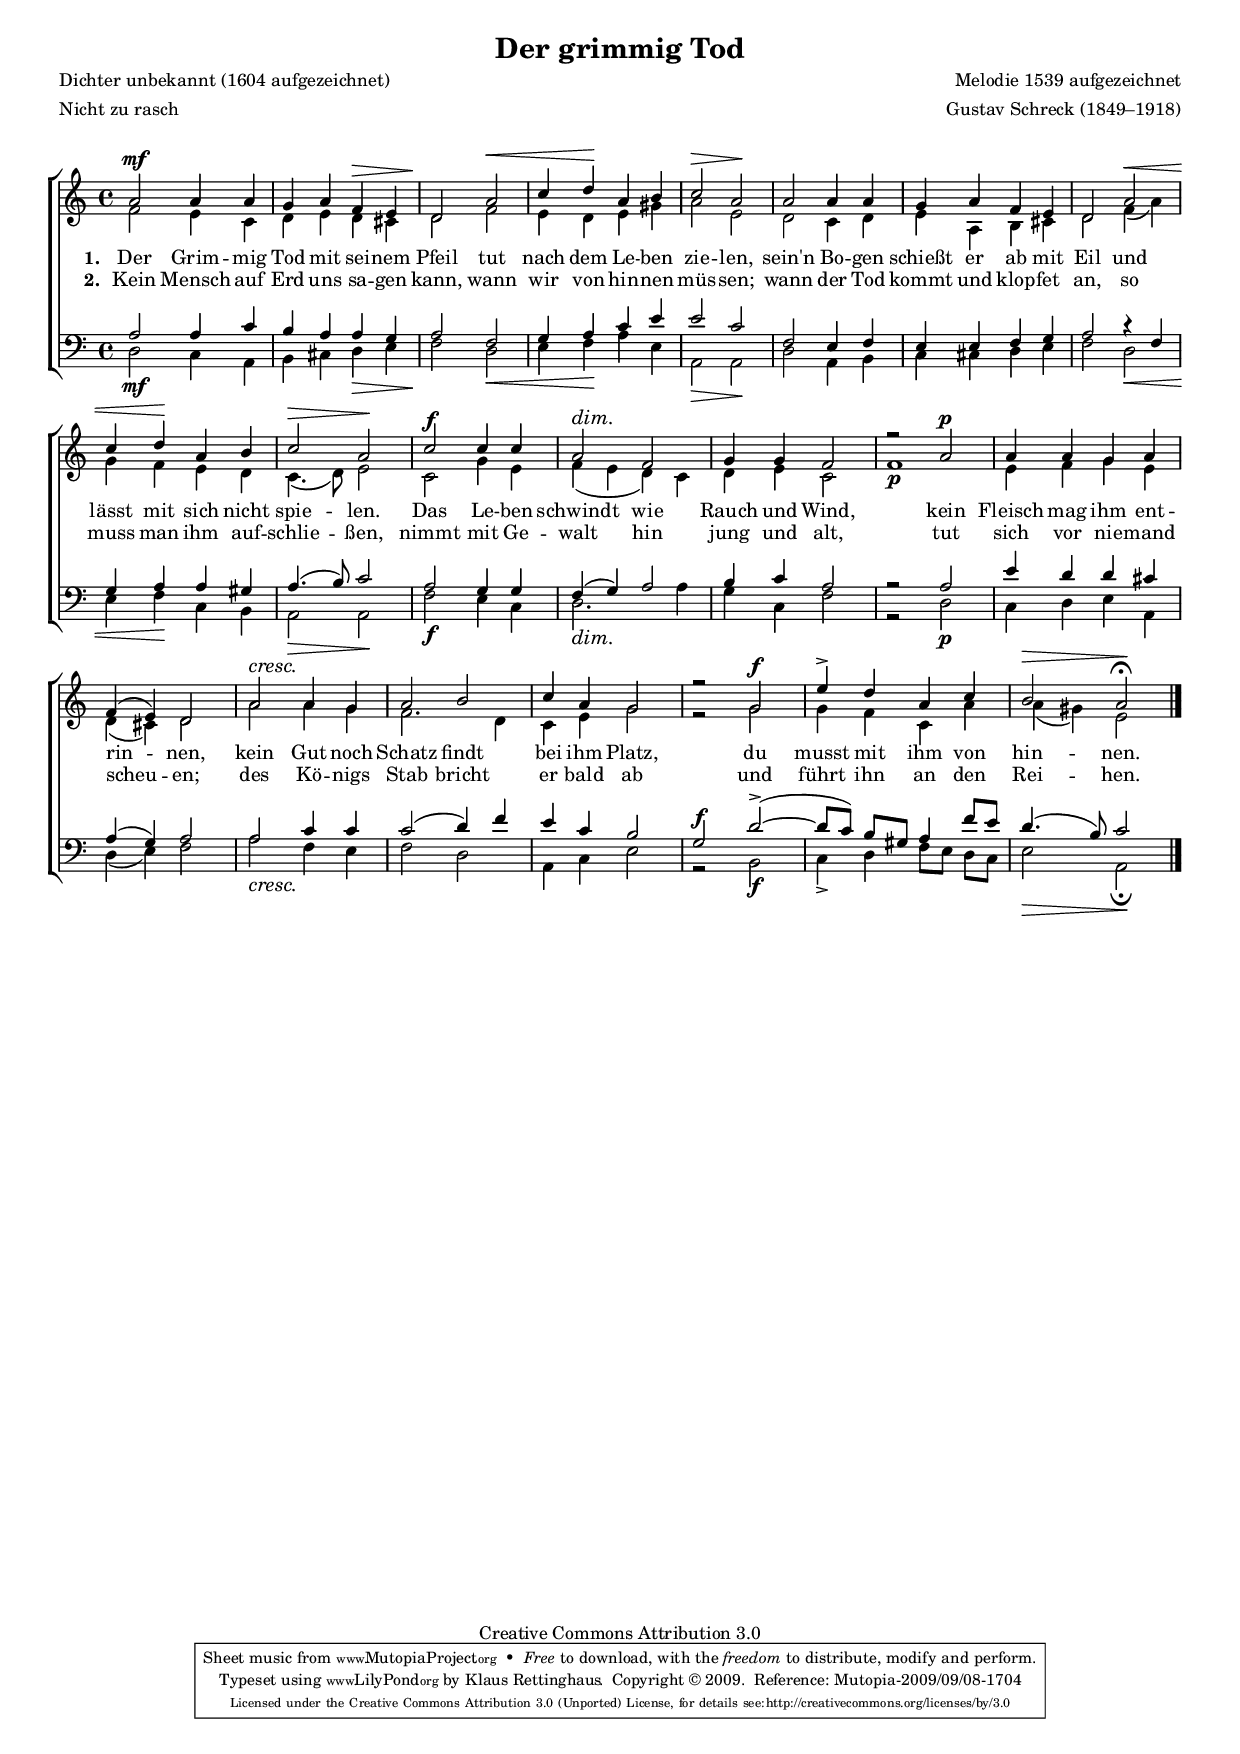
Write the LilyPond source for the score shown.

\include "deutsch.ly" 

#(set-global-staff-size 15.5) 
#(ly:set-option 'point-and-click #f) 

\version "2.12" 

global = { \key a \minor \time 4/4 \tempo 4=86 } 

SgrimmigTod = \relative a' { 
a2\mf a4 a g a f\> e d2\! 
a'2\< c4 d\! a h c2\> a\! 
a2 a4 a g a f e d2 
a'2\< c4 d\! a h c2\> a\! 
\dimTextDim 
c2\f c4 c a2\> f g4 g f2 
r2 a\p a4 a g a f( e) d2 
\crescTextCresc 
a'2\< a4 g a2 h c4 a g2 
\dimHairpin 
r2 g\f e'4-> d a c h2\> a\!\fermata
\bar "|." 
} 

AgrimmigTod = \relative a' { 
f2 e4 c d e d cis d2 
f2 e4 d e gis a2 e 
d2 c4 d e a, h cis d2 
f4( a) g f e d c4.( d8) e2 
c2 g'4 e f( e d) c d e c2 
f1\p e4 f g e d( cis) d2 
a' a4 g f2. d4 c e g2 
r2 g g4 f c a' a( gis) e2 
} 

TgrimmigTod = \relative a { 
a2 a4 c h a a g a2 
f2 g4 a c e e2 c 
f,2 e4 f e e f g a2 
r4 f g a a gis a4.( h8) c2 
a2 g4 g f( g) a2 h4 c a2 
r2 a e'4 d d cis a( g) a2 
a2 c4 c c2( d4) f e c h2 
g2\f d'~(-> d8[ c]) h[ gis] a4 f'8[ e] d4.( h8) c2 
} 

BgrimmigTod = \relative a, { 
d2\mf c4 a h cis d\> e f2\! 
d2\< e4 f\! a e a,2\> a\! 
d2 a4 h c cis d e f2 
d2\< e4 f\! c h a2\> a2\! 
\dimTextDim 
f'2\f e4 c d2.\> a'4 g c, f2 
r2 d\p c4 d e a, d( e) f2 
\crescTextCresc 
a2\< f4 e f2 d a4 c e2 
\dimHairpin 
r2 h2\f c4-> d f8[ e] d[ c] e2\> a,\!\fermata 
} 


LgrimmigTodA = \lyricmode { 
\set stanza = "1. " 
Der Grim -- mig Tod mit sei -- nem Pfeil 
tut nach dem Le -- ben zie -- len, 
sein'n Bo -- gen schießt er ab mit Eil 
und lässt mit sich nicht spie -- len. 
Das Le -- ben schwindt wie Rauch und Wind, 
kein Fleisch mag ihm ent -- rin -- nen, 
kein Gut noch Schatz findt bei ihm Platz, 
du musst mit ihm von hin -- nen. 
} 

LgrimmigTodB = \lyricmode { 
\set stanza = "2. " 
Kein Mensch auf Erd uns sa -- gen kann, 
wann wir von hin -- nen müs -- sen; 
wann der Tod kommt und klop -- fet an, 
so muss man ihm auf -- schlie -- ßen, 
nimmt mit Ge -- walt hin jung und alt, 
tut sich vor nie -- mand scheu -- en; 
des Kö -- nigs Stab bricht er bald ab 
und führt ihn an den Rei -- hen. 
} 

LgrimmigTodC = \lyricmode { 
\set stanza = "3. " 
O Kre -- a -- tur, lass fah -- ren hin, 
den Schöp -- fer sollst du lie -- ben! 
Was hier du ver -- lierst, ist dort Ge -- winn; 
kein Schad lass dich be -- trü -- ben! 
Mit Seel und Leib dich ihm ver -- schreib, 
als -- dann so lass ihn wal -- ten, 
so wird er dich, glaubs si -- cher -- lich, 
in sei -- nem Schutz er -- hal -- ten. 
} 

%--------------------

\header { 
kaisernumber = "10"
comment = "" 
footnote = "" 

title = "Der grimmig Tod" 
subtitle = "" 
composer = "Melodie 1539 aufgezeichnet" 
opus = "" 
piece = "" 
meter = "Nicht zu rasch" 
arranger = "Gustav Schreck (1849–1918)" 
poet = "Dichter unbekannt (1604 aufgezeichnet)" 

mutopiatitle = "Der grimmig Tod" 
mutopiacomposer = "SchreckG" 
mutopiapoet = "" 
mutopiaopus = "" 
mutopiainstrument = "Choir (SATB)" 
date = "1910s" 
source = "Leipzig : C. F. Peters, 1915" 
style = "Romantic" 
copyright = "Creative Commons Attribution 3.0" 
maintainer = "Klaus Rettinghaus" 
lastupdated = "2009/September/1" 
 
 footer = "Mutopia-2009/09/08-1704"
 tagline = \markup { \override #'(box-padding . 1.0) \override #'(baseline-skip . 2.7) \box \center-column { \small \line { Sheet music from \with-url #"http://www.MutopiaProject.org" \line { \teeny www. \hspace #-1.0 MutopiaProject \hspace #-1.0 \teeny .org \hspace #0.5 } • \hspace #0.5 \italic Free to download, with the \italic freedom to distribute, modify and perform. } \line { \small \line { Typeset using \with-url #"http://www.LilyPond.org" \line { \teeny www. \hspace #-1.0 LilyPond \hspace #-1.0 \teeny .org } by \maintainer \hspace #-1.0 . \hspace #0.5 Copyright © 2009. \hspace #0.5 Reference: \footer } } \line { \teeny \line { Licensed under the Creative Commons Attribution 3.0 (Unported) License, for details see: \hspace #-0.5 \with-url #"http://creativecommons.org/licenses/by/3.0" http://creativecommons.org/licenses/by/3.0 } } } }
} 

\score { 
{
\context ChoirStaff 
	<< 
	\context Staff = women 
	<< 
	\set Staff.midiInstrument = "voice oohs" 
			\clef "G" 
			\context Voice = Sopran { \voiceOne 
				<< 
				\autoBeamOff 
				\dynamicUp 
				{ \global \SgrimmigTod } 
				>> } 
			\context Voice = Alt { \voiceTwo 
 				<< 
				\autoBeamOff 
				\dynamicDown 
				{ \global \AgrimmigTod } 
				>> } 
			>> 
	\context Lyrics = verseone 
	\context Lyrics = versetwo 
%	\context Lyrics = versethree 
	\context Staff = men 
	<< 
	\set Staff.midiInstrument = "voice oohs" 
			\clef "F" 
			\context Voice = Tenor { \voiceOne 
				<< 
				\autoBeamOff 
				\dynamicUp 
				{ \global \TgrimmigTod } 
				>> } 
			\context Voice = Bass { \voiceTwo 
				<< 
				\autoBeamOff 
				\dynamicDown 
				{ \global \BgrimmigTod } 
				>> } 
		>> 
	\context Lyrics = verseone \lyricsto Sopran \LgrimmigTodA 
	\context Lyrics = versetwo \lyricsto Sopran \LgrimmigTodB 
%	\context Lyrics = versethree \lyricsto Sopran \LgrimmigTodC 
	>> 
}

\layout {
indent = 0.0\cm
\context {\Score 
\remove "Bar_number_engraver"
\override MetronomeMark #'transparent = ##t 
\override DynamicTextSpanner #'dash-period = #-1.0 
\override BreathingSign #'text = #(make-musicglyph-markup "scripts.rvarcomma") 
}
\context {\Staff 
\override VerticalAxisGroup #'minimum-Y-extent = #'(-1 . 1) 
}
}

\midi {
\context { \Voice 
\remove "Dynamic_performer" 
}
}

}
